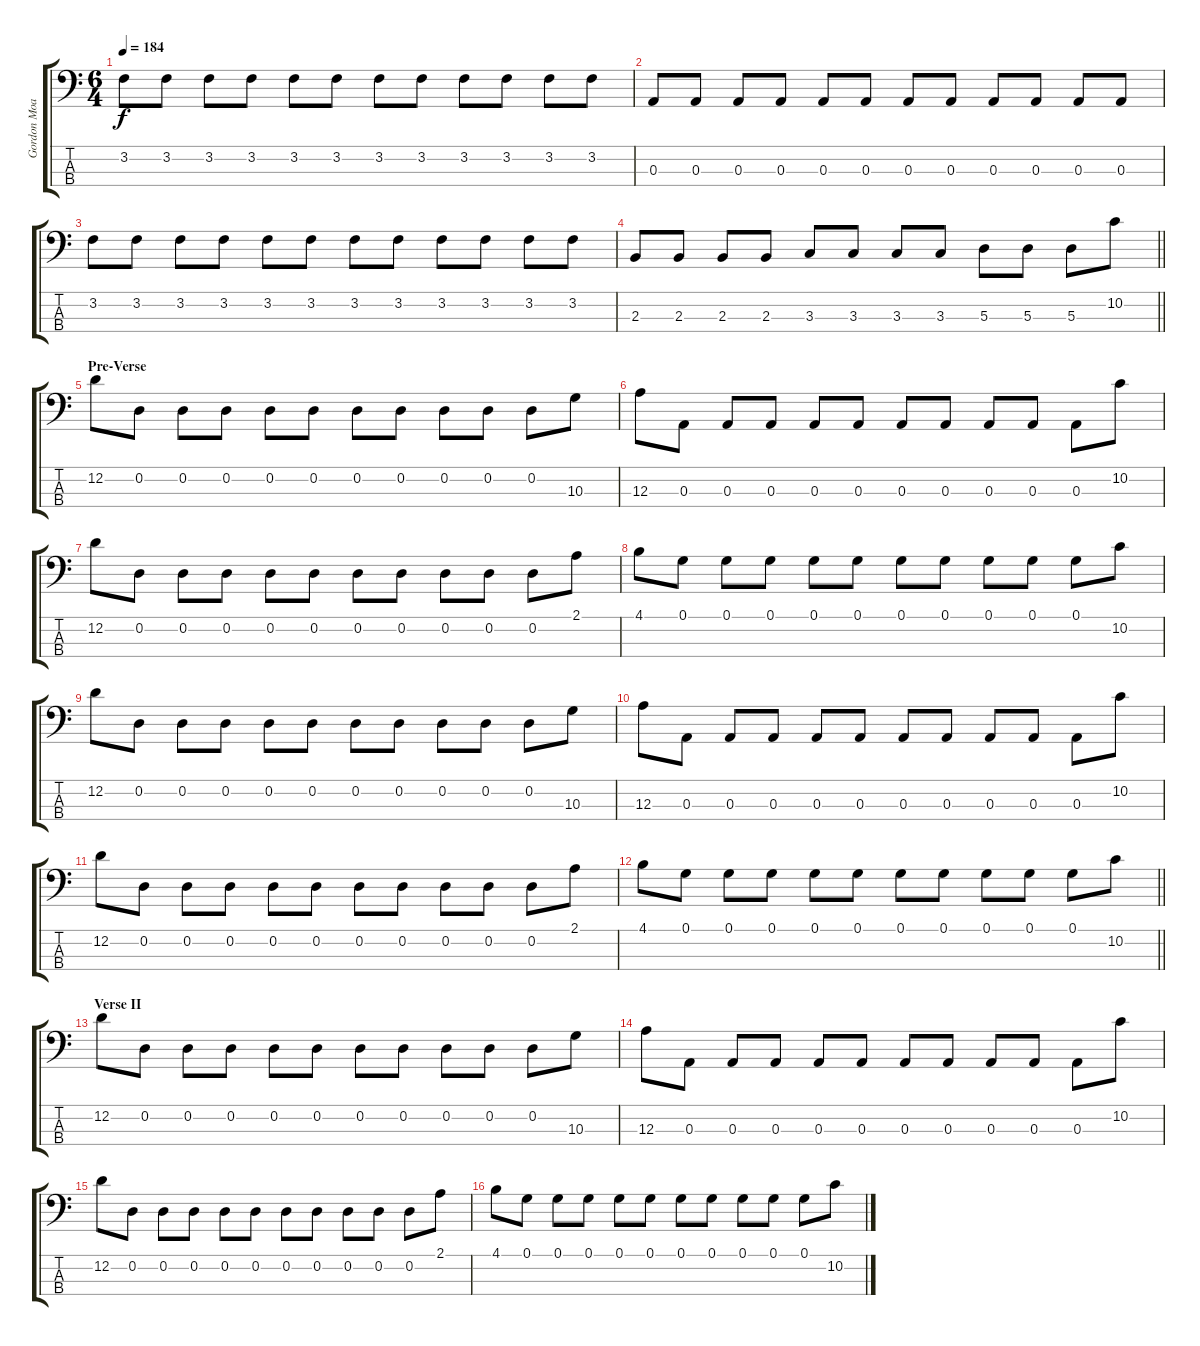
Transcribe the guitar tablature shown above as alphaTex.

\track ("Gordon Moakes" "Gordon Moa") {instrument electricbassfinger}
\staff {score tabs}
\tuning (G2 D2 A1 E1) {hide}
\ts (6 4)
\tempo 184
\clef f4
\ks c
3.2.8{dy f} 3.2.8 3.2.8 3.2.8 3.2.8 3.2.8 3.2.8 3.2.8 3.2.8 3.2.8 3.2.8 3.2.8 |
0.3.8 0.3.8 0.3.8 0.3.8 0.3.8 0.3.8 0.3.8 0.3.8 0.3.8 0.3.8 0.3.8 0.3.8 |
3.2.8 3.2.8 3.2.8 3.2.8 3.2.8 3.2.8 3.2.8 3.2.8 3.2.8 3.2.8 3.2.8 3.2.8 |
\barLineRight lightlight
2.3.8 2.3.8 2.3.8 2.3.8 3.3.8 3.3.8 3.3.8 3.3.8 5.3.8 5.3.8 5.3.8 10.2.8 |
\section ("" "Pre-Verse")
12.2.8 0.2.8 0.2.8 0.2.8 0.2.8 0.2.8 0.2.8 0.2.8 0.2.8 0.2.8 0.2.8 10.3.8 |
12.3.8 0.3.8 0.3.8 0.3.8 0.3.8 0.3.8 0.3.8 0.3.8 0.3.8 0.3.8 0.3.8 10.2.8 |
12.2.8 0.2.8 0.2.8 0.2.8 0.2.8 0.2.8 0.2.8 0.2.8 0.2.8 0.2.8 0.2.8 2.1.8 |
4.1.8 0.1.8 0.1.8 0.1.8 0.1.8 0.1.8 0.1.8 0.1.8 0.1.8 0.1.8 0.1.8 10.2.8 |
12.2.8 0.2.8 0.2.8 0.2.8 0.2.8 0.2.8 0.2.8 0.2.8 0.2.8 0.2.8 0.2.8 10.3.8 |
12.3.8 0.3.8 0.3.8 0.3.8 0.3.8 0.3.8 0.3.8 0.3.8 0.3.8 0.3.8 0.3.8 10.2.8 |
12.2.8 0.2.8 0.2.8 0.2.8 0.2.8 0.2.8 0.2.8 0.2.8 0.2.8 0.2.8 0.2.8 2.1.8 |
\barLineRight lightlight
4.1.8 0.1.8 0.1.8 0.1.8 0.1.8 0.1.8 0.1.8 0.1.8 0.1.8 0.1.8 0.1.8 10.2.8 |
\section ("" "Verse II")
12.2.8 0.2.8 0.2.8 0.2.8 0.2.8 0.2.8 0.2.8 0.2.8 0.2.8 0.2.8 0.2.8 10.3.8 |
12.3.8 0.3.8 0.3.8 0.3.8 0.3.8 0.3.8 0.3.8 0.3.8 0.3.8 0.3.8 0.3.8 10.2.8 |
12.2.8 0.2.8 0.2.8 0.2.8 0.2.8 0.2.8 0.2.8 0.2.8 0.2.8 0.2.8 0.2.8 2.1.8 |
4.1.8 0.1.8 0.1.8 0.1.8 0.1.8 0.1.8 0.1.8 0.1.8 0.1.8 0.1.8 0.1.8 10.2.8
